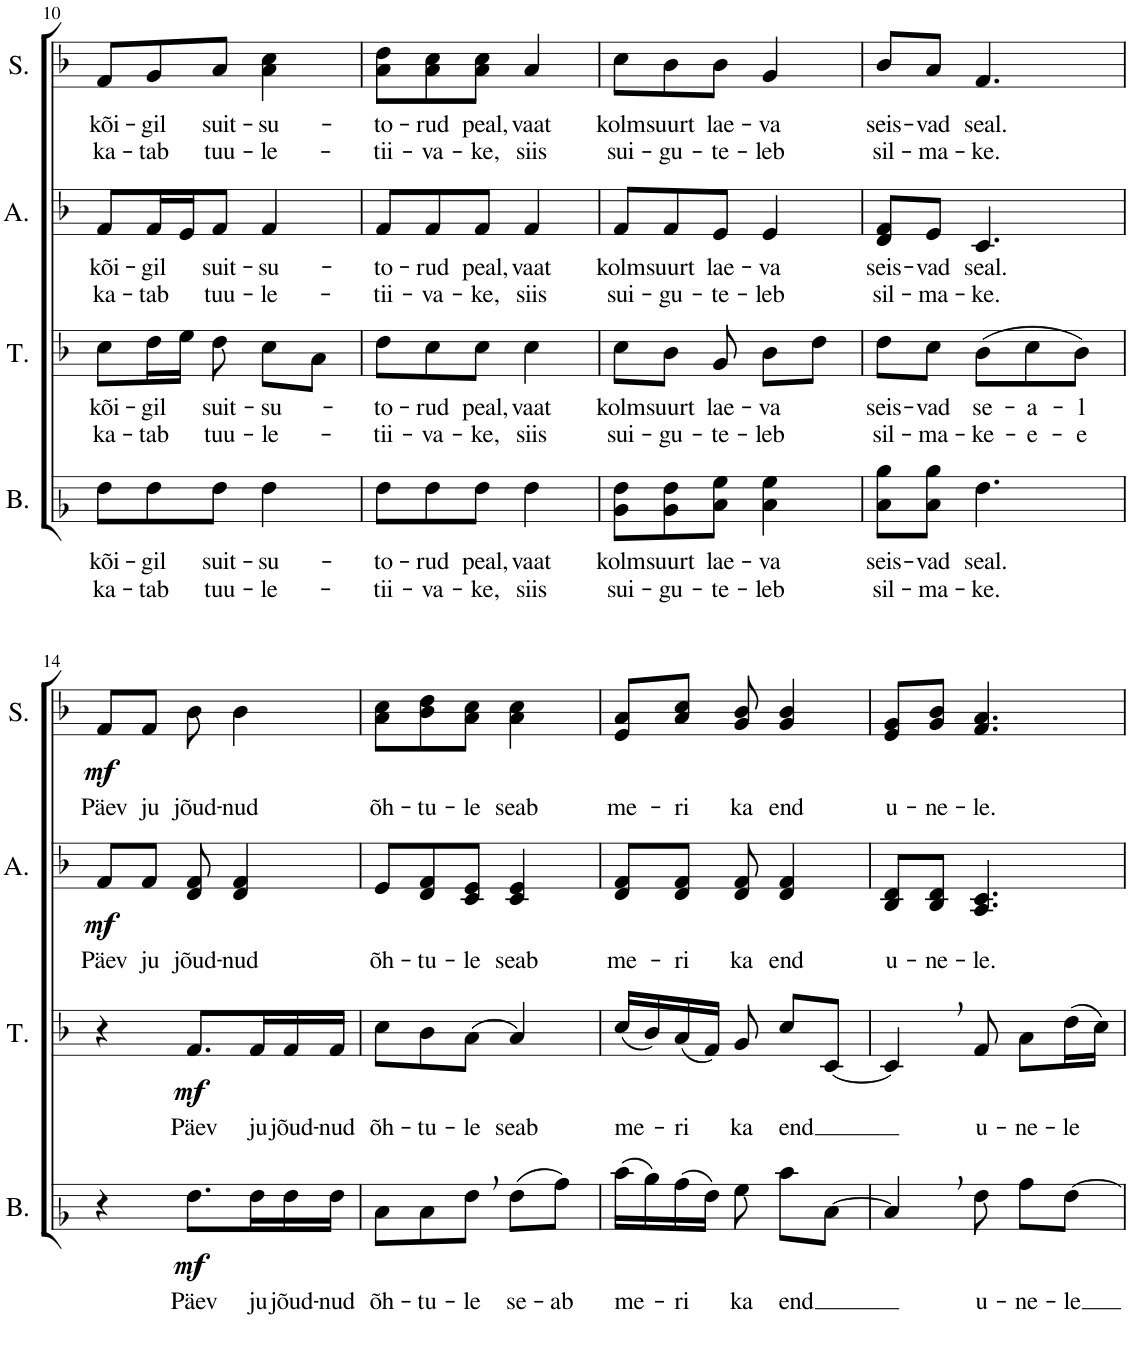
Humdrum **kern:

**kern	**text	**text	**dynam	**kern	**text	**text	**dynam	**kern	**text	**text	**dynam	**kern	**text	**text	**dynam
*part4	*part4	*part4	*part4	*part3	*part3	*part3	*part3	*part2	*part2	*part2	*part2	*part1	*part1	*part1	*part1
*staff4	*staff4	*staff4	*staff4	*staff3	*staff3	*staff3	*staff3	*staff2	*staff2	*staff2	*staff2	*staff1	*staff1	*staff1	*staff1
*I"Bass	*	*	*	*I"Tenor	*	*	*	*I"Alto	*	*	*	*I"Soprano	*	*	*
*I'B.	*	*	*	*I'T.	*	*	*	*I'A.	*	*	*	*I'S.	*	*	*
!!LO:PB:g=z
*clefF4	*	*	*	*clefGv2	*	*	*	*clefG2	*	*	*	*clefG2	*	*	*
*k[b-]	*	*	*	*k[b-]	*	*	*	*k[b-]	*	*	*	*k[b-]	*	*	*
*M5/8	*	*	*	*M5/8	*	*	*	*M5/8	*	*	*	*M5/8	*	*	*
=10	=10	=10	=10	=10	=10	=10	=10	=10	=10	=10	=10	=10	=10	=10	=10
!	!LO:LY:b	!LO:LY:b	!	!	!LO:LY:b	!LO:LY:b	!	!	!LO:LY:b	!LO:LY:b	!	!	!LO:LY:b	!LO:LY:b	!
8F\L	kõi-	ka-	.	8c\L	kõi-	ka-	.	8f/L	kõi-	ka-	.	8f/L	kõi-	ka-	.
!	!LO:LY:b	!LO:LY:b	!	!	!LO:LY:b	!LO:LY:b	!	!	!LO:LY:b	!LO:LY:b	!	!	!LO:LY:b	!LO:LY:b	!
8F\	-gil	-tab	.	16d\L	-gil	-tab	.	16f/L	-gil	-tab	.	8g/	-gil	-tab	.
.	.	.	.	16e\JJ	.	.	.	16e/J	.	.	.	.	.	.	.
!	!LO:LY:b	!LO:LY:b	!	!	!LO:LY:b	!LO:LY:b	!	!	!LO:LY:b	!LO:LY:b	!	!	!LO:LY:b	!LO:LY:b	!
8F\J	suit-	tuu-	.	8d\	suit-	tuu-	.	8f/J	suit-	tuu-	.	8a/J	suit-	tuu-	.
!	!LO:LY:b	!LO:LY:b	!	!	!LO:LY:b	!LO:LY:b	!	!	!LO:LY:b	!LO:LY:b	!	!	!LO:LY:b	!LO:LY:b	!
4F\	-su-	-le-	.	8c\L	-su-	-le-	.	4f/	-su-	-le-	.	4a\ 4cc\	-su-	-le-	.
.	.	.	.	8A\J	.	.	.	.	.	.	.	.	.	.	.
=11	=11	=11	=11	=11	=11	=11	=11	=11	=11	=11	=11	=11	=11	=11	=11
!	!LO:LY:b	!LO:LY:b	!	!	!LO:LY:b	!LO:LY:b	!	!	!LO:LY:b	!LO:LY:b	!	!	!LO:LY:b	!LO:LY:b	!
8F\L	-to-	-tii-	.	8d\L	-to-	-tii-	.	8f/L	-to-	-tii-	.	8a\ 8dd\L	-to-	-tii-	.
!	!LO:LY:b	!LO:LY:b	!	!	!LO:LY:b	!LO:LY:b	!	!	!LO:LY:b	!LO:LY:b	!	!	!LO:LY:b	!LO:LY:b	!
8F\	-rud	-va-	.	8c\	-rud	-va-	.	8f/	-rud	-va-	.	8a\ 8cc\	-rud	-va-	.
!	!LO:LY:b	!LO:LY:b	!	!	!LO:LY:b	!LO:LY:b	!	!	!LO:LY:b	!LO:LY:b	!	!	!LO:LY:b	!LO:LY:b	!
8F\J	peal,	-ke,	.	8c\J	peal,	-ke,	.	8f/J	peal,	-ke,	.	8a\ 8cc\J	peal,	-ke,	.
!	!LO:LY:b	!LO:LY:b	!	!	!LO:LY:b	!LO:LY:b	!	!	!LO:LY:b	!LO:LY:b	!	!	!LO:LY:b	!LO:LY:b	!
4F\	vaat	siis	.	4c\	vaat	siis	.	4f/	vaat	siis	.	4a/	vaat	siis	.
=12	=12	=12	=12	=12	=12	=12	=12	=12	=12	=12	=12	=12	=12	=12	=12
!	!LO:LY:b	!LO:LY:b	!	!	!LO:LY:b	!LO:LY:b	!	!	!LO:LY:b	!LO:LY:b	!	!	!LO:LY:b	!LO:LY:b	!
8BB-\ 8F\L	kolm	sui-	.	8c\L	kolm	sui-	.	8f/L	kolm	sui-	.	8cc\L	kolm	sui-	.
!	!LO:LY:b	!LO:LY:b	!	!	!LO:LY:b	!LO:LY:b	!	!	!LO:LY:b	!LO:LY:b	!	!	!LO:LY:b	!LO:LY:b	!
8BB-\ 8F\	suurt	-gu-	.	8B-\J	suurt	-gu-	.	8f/	suurt	-gu-	.	8b-\	suurt	-gu-	.
!	!LO:LY:b	!LO:LY:b	!	!	!LO:LY:b	!LO:LY:b	!	!	!LO:LY:b	!LO:LY:b	!	!	!LO:LY:b	!LO:LY:b	!
8C\ 8G\J	lae-	-te-	.	8G/	lae-	-te-	.	8e/J	lae-	-te-	.	8b-\J	lae-	-te-	.
!	!LO:LY:b	!LO:LY:b	!	!	!LO:LY:b	!LO:LY:b	!	!	!LO:LY:b	!LO:LY:b	!	!	!LO:LY:b	!LO:LY:b	!
4C\ 4G\	-va	-leb	.	8B-\L	-va	-leb	.	4e/	-va	-leb	.	4g/	-va	-leb	.
.	.	.	.	8d\J	.	.	.	.	.	.	.	.	.	.	.
=13	=13	=13	=13	=13	=13	=13	=13	=13	=13	=13	=13	=13	=13	=13	=13
!	!LO:LY:b	!LO:LY:b	!	!	!LO:LY:b	!LO:LY:b	!	!	!LO:LY:b	!LO:LY:b	!	!	!LO:LY:b	!LO:LY:b	!
8C\ 8B-\L	seis-	sil-	.	8d\L	seis-	sil-	.	8d/ 8f/L	seis-	sil-	.	8b-/L	seis-	sil-	.
!	!LO:LY:b	!LO:LY:b	!	!	!LO:LY:b	!LO:LY:b	!	!	!LO:LY:b	!LO:LY:b	!	!	!LO:LY:b	!LO:LY:b	!
8C\ 8B-\J	-vad	-ma-	.	8c\J	-vad	-ma-	.	8e/J	-vad	-ma-	.	8a/J	-vad	-ma-	.
!	!LO:LY:b	!LO:LY:b	!	!	!LO:LY:b	!LO:LY:b	!	!	!LO:LY:b	!LO:LY:b	!	!	!LO:LY:b	!LO:LY:b	!
4.F\	seal.	-ke.	.	(8B-\L	se-	-ke-	.	4.c/	seal.	-ke.	.	4.f/	seal.	-ke.	.
!	!	!	!	!	!LO:LY:b	!LO:LY:b	!	!	!	!	!	!	!	!	!
.	.	.	.	8c\	-a-	-e-	.	.	.	.	.	.	.	.	.
!	!	!	!	!	!LO:LY:b	!LO:LY:b	!	!	!	!	!	!	!	!	!
.	.	.	.	8B-\J)	-l	-e	.	.	.	.	.	.	.	.	.
!!LO:LB:g=z
=14	=14	=14	=14	=14	=14	=14	=14	=14	=14	=14	=14	=14	=14	=14	=14
!	!	!	!	!	!	!	!	!	!LO:LY:b	!	!LO:DY:b	!	!LO:LY:b	!	!LO:DY:b
4r	.	.	.	4r	.	.	.	8f/L	Päev	.	mf	8f/L	Päev	.	mf
!	!	!	!	!	!	!	!	!	!LO:LY:b	!	!	!	!LO:LY:b	!	!
.	.	.	.	.	.	.	.	8f/J	ju	.	.	8f/J	ju	.	.
!	!LO:LY:b	!	!LO:DY:b	!	!LO:LY:b	!	!LO:DY:b	!	!LO:LY:b	!	!	!	!LO:LY:b	!	!
8.F\L	Päev	.	mf	8.F/L	Päev	.	mf	8d/ 8f/	jõud-	.	.	8b-\	jõud-	.	.
!	!	!	!	!	!	!	!	!	!LO:LY:b	!	!	!	!LO:LY:b	!	!
.	.	.	.	.	.	.	.	4d/ 4f/	-nud	.	.	4b-\	-nud	.	.
!	!LO:LY:b	!	!	!	!LO:LY:b	!	!	!	!	!	!	!	!	!	!
16F\L	ju	.	.	16F/L	ju	.	.	.	.	.	.	.	.	.	.
!	!LO:LY:b	!	!	!	!LO:LY:b	!	!	!	!	!	!	!	!	!	!
16F\	jõud-	.	.	16F/	jõud-	.	.	.	.	.	.	.	.	.	.
!	!LO:LY:b	!	!	!	!LO:LY:b	!	!	!	!	!	!	!	!	!	!
16F\JJ	-nud	.	.	16F/JJ	-nud	.	.	.	.	.	.	.	.	.	.
=15	=15	=15	=15	=15	=15	=15	=15	=15	=15	=15	=15	=15	=15	=15	=15
!	!LO:LY:b	!	!	!	!LO:LY:b	!	!	!	!LO:LY:b	!	!	!	!LO:LY:b	!	!
8C\L	õh-	.	.	8c\L	õh-	.	.	8e/L	õh-	.	.	8a\ 8cc\L	õh-	.	.
!	!LO:LY:b	!	!	!	!LO:LY:b	!	!	!	!LO:LY:b	!	!	!	!LO:LY:b	!	!
8C\	-tu-	.	.	8B-\	-tu-	.	.	8d/ 8f/	-tu-	.	.	8b-\ 8dd\	-tu-	.	.
!	!LO:LY:b	!	!	!	!LO:LY:b	!	!	!	!LO:LY:b	!	!	!	!LO:LY:b	!	!
8F,\J	-le	.	.	(8A\J	-le	.	.	8c/ 8e/J	-le	.	.	8a\ 8cc\J	-le	.	.
!	!LO:LY:b	!	!	!	!LO:LY:b	!	!	!	!LO:LY:b	!	!	!	!LO:LY:b	!	!
(8F\L	se-	.	.	4A/)	seab	.	.	4c/ 4e/	seab	.	.	4a\ 4cc\	seab	.	.
!	!LO:LY:b	!	!	!	!	!	!	!	!	!	!	!	!	!	!
8A\J)	-ab	.	.	.	.	.	.	.	.	.	.	.	.	.	.
=16	=16	=16	=16	=16	=16	=16	=16	=16	=16	=16	=16	=16	=16	=16	=16
!	!LO:LY:b	!	!	!	!LO:LY:b	!	!	!	!LO:LY:b	!	!	!	!LO:LY:b	!	!
(16c\LL	me-	.	.	(16c/LL	me-	.	.	8d/ 8f/L	me-	.	.	8e/ 8a/L	me-	.	.
16B-\)	.	.	.	16B-/)	.	.	.	.	.	.	.	.	.	.	.
!	!LO:LY:b	!	!	!	!LO:LY:b	!	!	!	!LO:LY:b	!	!	!	!LO:LY:b	!	!
(16A\	-ri	.	.	(16A/	-ri	.	.	8d/ 8f/J	-ri	.	.	8a/ 8cc/J	-ri	.	.
16F\JJ)	.	.	.	16F/JJ)	.	.	.	.	.	.	.	.	.	.	.
!	!LO:LY:b	!	!	!	!LO:LY:b	!	!	!	!LO:LY:b	!	!	!	!LO:LY:b	!	!
8G\	ka	.	.	8G/	ka	.	.	8d/ 8f/	ka	.	.	8g/ 8b-/	ka	.	.
!	!LO:LY:b	!	!	!	!LO:LY:b	!	!	!	!LO:LY:b	!	!	!	!LO:LY:b	!	!
8c\L	-end	.	.	8c/L	-end	.	.	4d/ 4f/	end	.	.	4g/ 4b-/	end	.	.
[8C\J	.	.	.	[8C/J	.	.	.	.	.	.	.	.	.	.	.
=17	=17	=17	=17	=17	=17	=17	=17	=17	=17	=17	=17	=17	=17	=17	=17
!	!	!	!	!	!	!	!	!	!LO:LY:b	!	!	!	!LO:LY:b	!	!
4C,/]	.	.	.	4C,/]	.	.	.	8B-/ 8d/L	u-	.	.	8e/ 8g/L	u-	.	.
!	!	!	!	!	!	!	!	!	!LO:LY:b	!	!	!	!LO:LY:b	!	!
.	.	.	.	.	.	.	.	8B-/ 8d/J	-ne-	.	.	8g/ 8b-/J	-ne-	.	.
!	!LO:LY:b	!	!	!	!LO:LY:b	!	!	!	!LO:LY:b	!	!	!	!LO:LY:b	!	!
8F\	u-	.	.	8F/	u-	.	.	4.A/ 4.c/	-le.	.	.	4.f/ 4.a/	-le.	.	.
!	!LO:LY:b	!	!	!	!LO:LY:b	!	!	!	!	!	!	!	!	!	!
8A\L	-ne-	.	.	8A\L	-ne-	.	.	.	.	.	.	.	.	.	.
!	!LO:LY:b	!	!	!	!LO:LY:b	!	!	!	!	!	!	!	!	!	!
[8F\J	-le	.	.	(16d\L	-le	.	.	.	.	.	.	.	.	.	.
.	.	.	.	16c\JJ)	.	.	.	.	.	.	.	.	.	.	.
=	=	=	=	=	=	=	=	=	=	=	=	=	=	=	=
*-	*-	*-	*-	*-	*-	*-	*-	*-	*-	*-	*-	*-	*-	*-	*-
